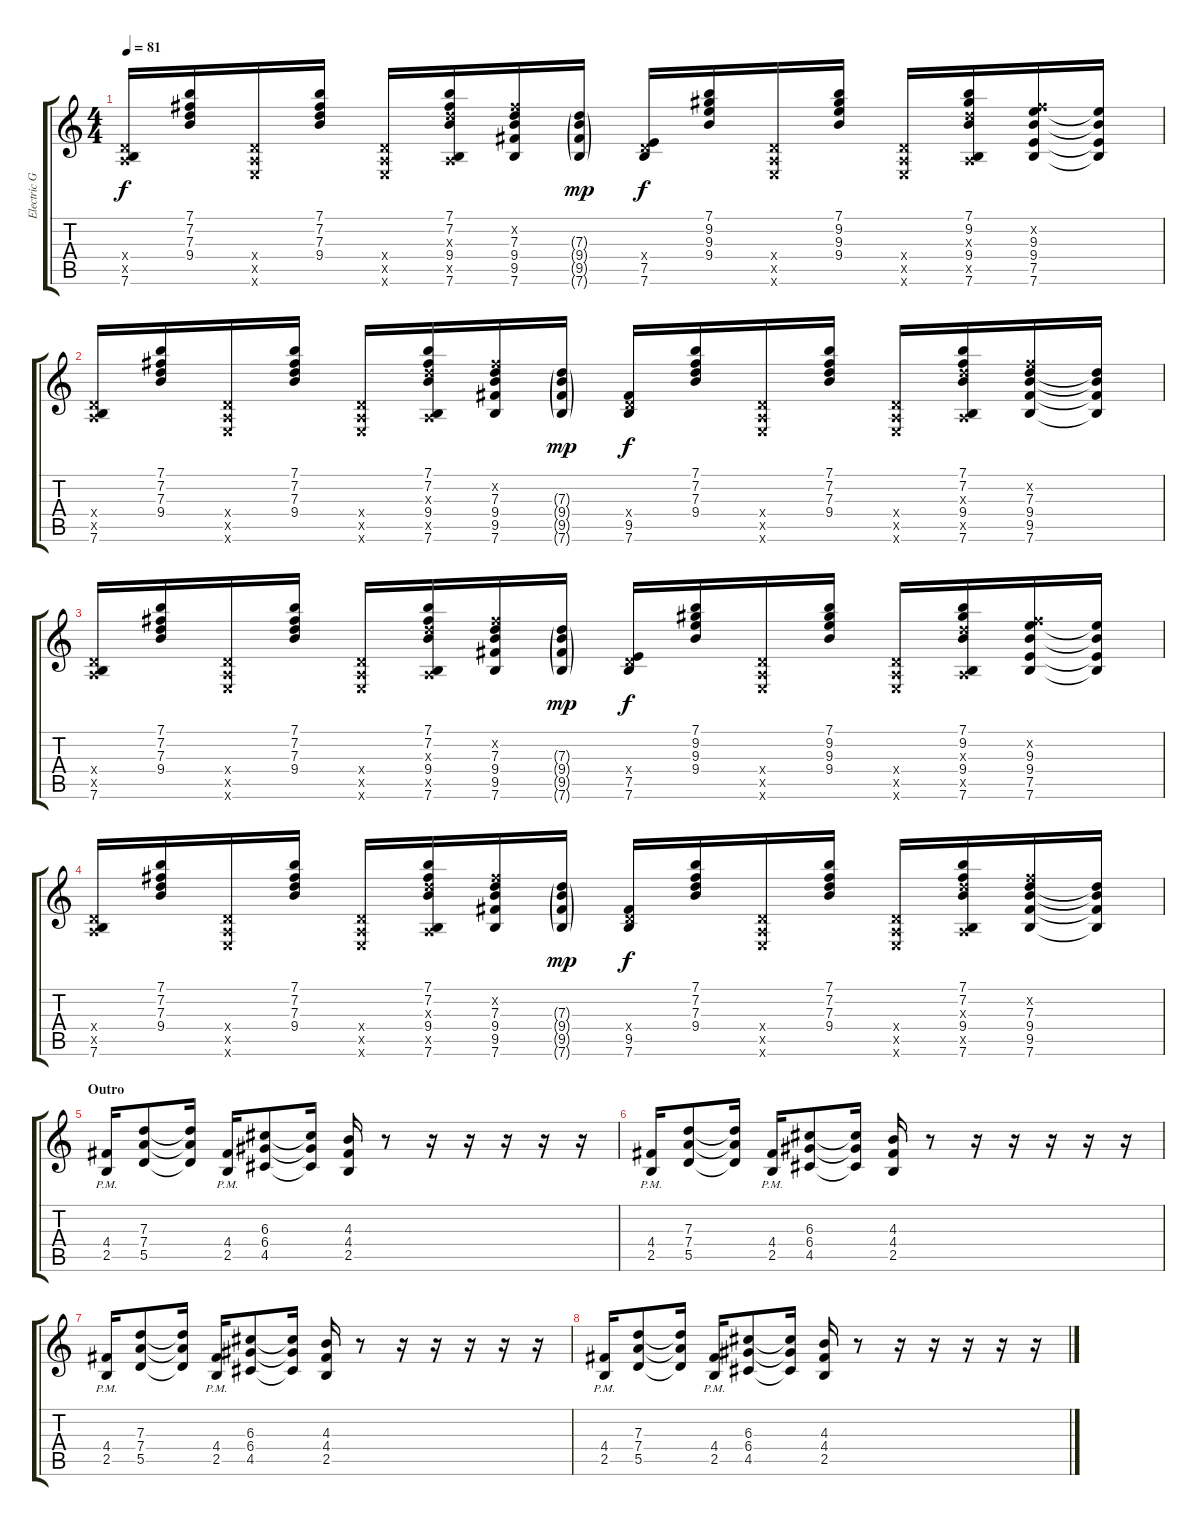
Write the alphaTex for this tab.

\track ("Electric Guitar (Rythm)" "Electric G") {instrument electricguitarclean}
\staff {score tabs}
\tuning (E4 B3 G3 D3 A2 E2) {hide}
\ts (4 4)
\tempo 81
\clef g2
\ks c
(0.4{x} 0.5{x} 7.6).16{dy f} (7.1 7.2 7.3 9.4).16 (0.4{x} 0.5{x} 0.6{x}).16 (7.1 7.2 7.3 9.4).16 (0.4{x} 0.5{x} 0.6{x}).16 (7.1 7.2 7.3{x} 9.4 0.5{x} 7.6).16 (7.2{x} 7.3 9.4 9.5 7.6).16 (7.3{g} 9.4{g} 9.5{g} 7.6{g}).16{dy mp} (0.4{x} 7.5 7.6).16{dy f} (7.1 9.2 9.3 9.4).16 (0.4{x} 0.5{x} 0.6{x}).16 (7.1 9.2 9.3 9.4).16 (0.4{x} 0.5{x} 0.6{x}).16 (7.1 9.2 7.3{x} 9.4 0.5{x} 7.6).16 (7.2{x} 9.3 9.4 7.5 7.6).16 (9.3{t} 9.4{t} 7.5{t} 7.6{t}).16 |
(0.4{x} 0.5{x} 7.6).16 (7.1 7.2 7.3 9.4).16 (0.4{x} 0.5{x} 0.6{x}).16 (7.1 7.2 7.3 9.4).16 (0.4{x} 0.5{x} 0.6{x}).16 (7.1 7.2 7.3{x} 9.4 0.5{x} 7.6).16 (7.2{x} 7.3 9.4 9.5 7.6).16 (7.3{g} 9.4{g} 9.5{g} 7.6{g}).16{dy mp} (0.4{x} 9.5 7.6).16{dy f} (7.1 7.2 7.3 9.4).16 (0.4{x} 0.5{x} 0.6{x}).16 (7.1 7.2 7.3 9.4).16 (0.4{x} 0.5{x} 0.6{x}).16 (7.1 7.2 7.3{x} 9.4 0.5{x} 7.6).16 (7.2{x} 7.3 9.4 9.5 7.6).16 (7.3{t} 9.4{t} 9.5{t} 7.6{t}).16 |
(0.4{x} 0.5{x} 7.6).16 (7.1 7.2 7.3 9.4).16 (0.4{x} 0.5{x} 0.6{x}).16 (7.1 7.2 7.3 9.4).16 (0.4{x} 0.5{x} 0.6{x}).16 (7.1 7.2 7.3{x} 9.4 0.5{x} 7.6).16 (7.2{x} 7.3 9.4 9.5 7.6).16 (7.3{g} 9.4{g} 9.5{g} 7.6{g}).16{dy mp} (0.4{x} 7.5 7.6).16{dy f} (7.1 9.2 9.3 9.4).16 (0.4{x} 0.5{x} 0.6{x}).16 (7.1 9.2 9.3 9.4).16 (0.4{x} 0.5{x} 0.6{x}).16 (7.1 9.2 7.3{x} 9.4 0.5{x} 7.6).16 (7.2{x} 9.3 9.4 7.5 7.6).16 (9.3{t} 9.4{t} 7.5{t} 7.6{t}).16 |
(0.4{x} 0.5{x} 7.6).16 (7.1 7.2 7.3 9.4).16 (0.4{x} 0.5{x} 0.6{x}).16 (7.1 7.2 7.3 9.4).16 (0.4{x} 0.5{x} 0.6{x}).16 (7.1 7.2 7.3{x} 9.4 0.5{x} 7.6).16 (7.2{x} 7.3 9.4 9.5 7.6).16 (7.3{g} 9.4{g} 9.5{g} 7.6{g}).16{dy mp} (0.4{x} 9.5 7.6).16{dy f} (7.1 7.2 7.3 9.4).16 (0.4{x} 0.5{x} 0.6{x}).16 (7.1 7.2 7.3 9.4).16 (0.4{x} 0.5{x} 0.6{x}).16 (7.1 7.2 7.3{x} 9.4 0.5{x} 7.6).16 (7.2{x} 7.3 9.4 9.5 7.6).16 (7.3{t} 9.4{t} 9.5{t} 7.6{t}).16 |
\section ("" "Outro")
(4.4 2.5{pm}).16{volume 14 instrument overdrivenguitar} (7.3 7.4 5.5).8 (7.3{t} 7.4{t} 5.5{t}).16 (4.4 2.5{pm}).16 (6.3 6.4 4.5).8 (6.3{t} 6.4{t} 4.5{t}).16 (4.3 4.4 2.5).16 r.8 r.16 r.16 r.16 r.16 r.16 |
(4.4 2.5{pm}).16 (7.3 7.4 5.5).8 (7.3{t} 7.4{t} 5.5{t}).16 (4.4 2.5{pm}).16 (6.3 6.4 4.5).8 (6.3{t} 6.4{t} 4.5{t}).16 (4.3 4.4 2.5).16 r.8 r.16 r.16 r.16 r.16 r.16 |
(4.4 2.5{pm}).16 (7.3 7.4 5.5).8 (7.3{t} 7.4{t} 5.5{t}).16 (4.4 2.5{pm}).16 (6.3 6.4 4.5).8 (6.3{t} 6.4{t} 4.5{t}).16 (4.3 4.4 2.5).16 r.8 r.16 r.16 r.16 r.16 r.16 |
(4.4 2.5{pm}).16 (7.3 7.4 5.5).8 (7.3{t} 7.4{t} 5.5{t}).16 (4.4 2.5{pm}).16 (6.3 6.4 4.5).8 (6.3{t} 6.4{t} 4.5{t}).16 (4.3 4.4 2.5).16 r.8 r.16 r.16 r.16 r.16 r.16
